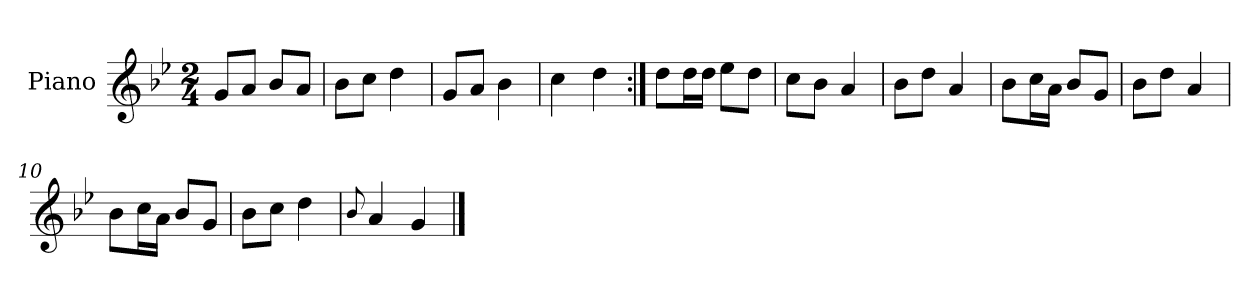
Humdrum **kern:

**kern
*part1
*staff1
*I"Piano
*I'Pno.
*clefG2
*k[b-e-]
*M2/4
=1
8g/L
8a/J
8b-/L
8a/J
=2
8b-\L
8cc\J
4dd\
=3
8g/L
8a/J
4b-\
=4
4cc\
4dd\
=5:|!
8dd\L
16dd\L
16dd\JJ
8ee-\L
8dd\J
=6
8cc\L
8b-\J
4a/
=7
8b-\L
8dd\J
4a/
=8
8b-\L
16cc\L
16a\JJ
8b-/L
8g/J
=9
8b-\L
8dd\J
4a/
!!LO:LB:g=z
=10
8b-\L
16cc\L
16a\JJ
8b-/L
8g/J
=11
8b-\L
8cc\J
4dd\
=12
8qqb-/
4a/
4g/
==
*-
